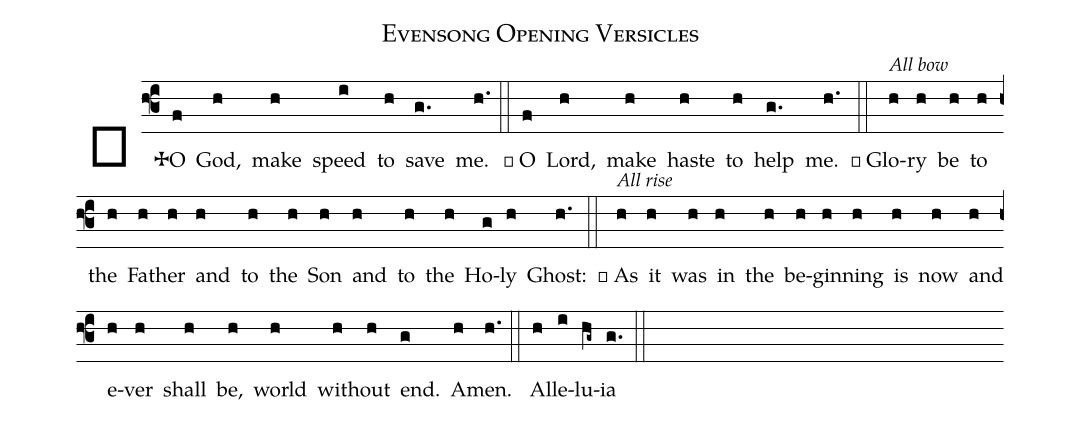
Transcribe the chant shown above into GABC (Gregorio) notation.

name: Evensong Opening Versicles;
%%
(f3)
℣ <v>\grecross</v> O(f) God,(h) make(h) speed(i) to(h) save(g.) me.(h.) (::)
℟ O(f) Lord,(h) make(h) haste(h) to(h) help(g.) me.(h.) (::)
℣ Glo(h[alt:All bow])ry(h) be(h) to(h) the(h) Fa(h)ther(h) and(h) to(h) the(h) Son(h) and(h) to(h) the(h) Ho(g)ly(h) Ghost:(h.) (::)
℟ As(h[alt:All rise]) it(h) was(h) in(h) the(h) be(h)gin(h)ning(h) is(h) now(h) and(h) e(h)ver(h) shall(h) be,(h) world(h) with(h)out(h) end.(g) A(h)men.(h.) (::)
A(h)lle(i)lu(hg~)ia(g.) (::)
